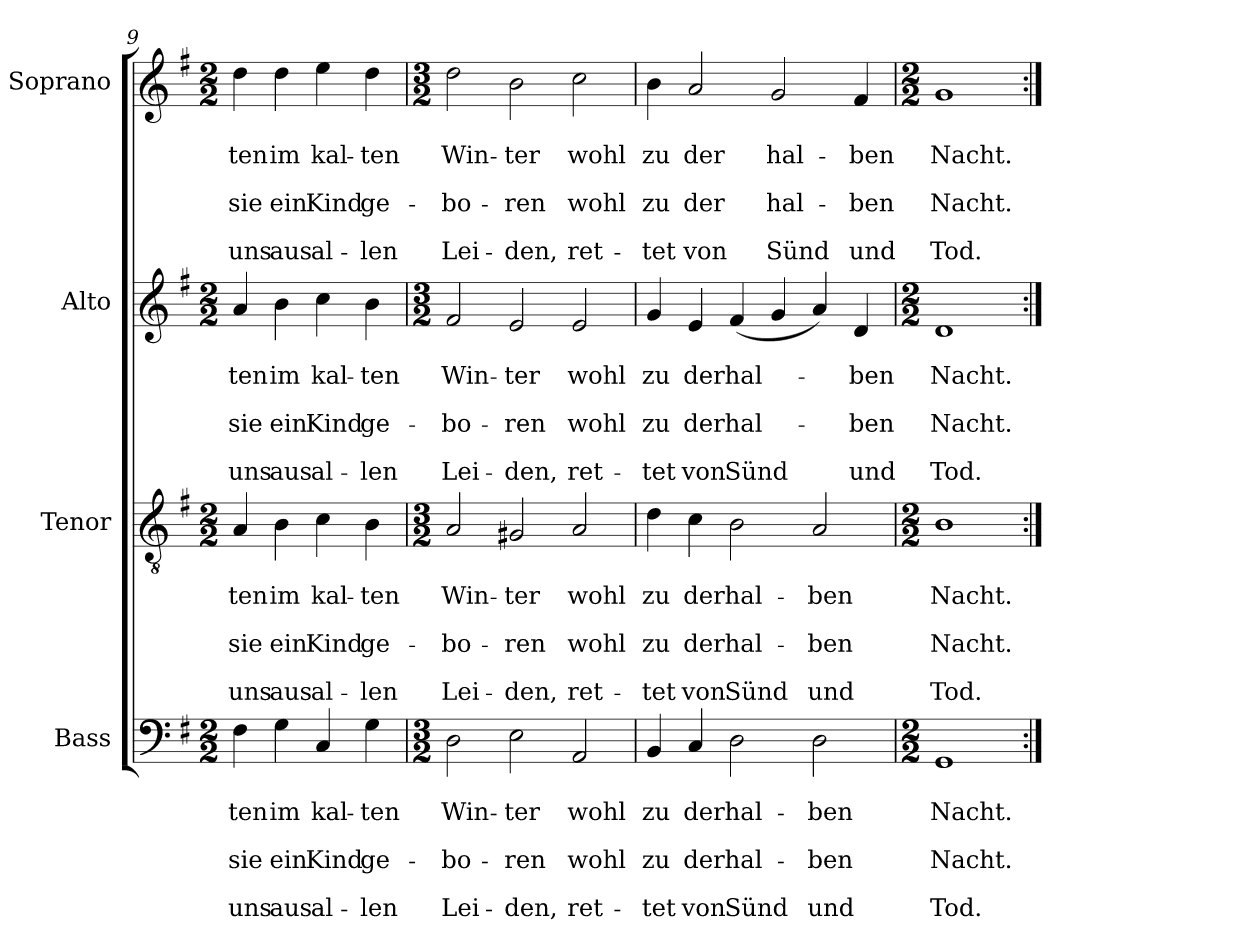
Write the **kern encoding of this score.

**kern	**text	**text	**text	**text	**text	**text	**kern	**text	**text	**text	**text	**text	**text	**kern	**text	**text	**text	**text	**text	**text	**kern	**text	**text	**text	**text	**text	**text
*part4	*part4	*part4	*part4	*part4	*part4	*part4	*part3	*part3	*part3	*part3	*part3	*part3	*part3	*part2	*part2	*part2	*part2	*part2	*part2	*part2	*part1	*part1	*part1	*part1	*part1	*part1	*part1
*staff4	*staff4	*staff4	*staff4	*staff4	*staff4	*staff4	*staff3	*staff3	*staff3	*staff3	*staff3	*staff3	*staff3	*staff2	*staff2	*staff2	*staff2	*staff2	*staff2	*staff2	*staff1	*staff1	*staff1	*staff1	*staff1	*staff1	*staff1
*I"Bass	*	*	*	*	*	*	*I"Tenor	*	*	*	*	*	*	*I"Alto	*	*	*	*	*	*	*I"Soprano	*	*	*	*	*	*
*I'B	*	*	*	*	*	*	*I'T	*	*	*	*	*	*	*I'A	*	*	*	*	*	*	*I'S	*	*	*	*	*	*
*clefF4	*	*	*	*	*	*	*clefGv2	*	*	*	*	*	*	*clefG2	*	*	*	*	*	*	*clefG2	*	*	*	*	*	*
*k[f#]	*	*	*	*	*	*	*k[f#]	*	*	*	*	*	*	*k[f#]	*	*	*	*	*	*	*k[f#]	*	*	*	*	*	*
*M2/2	*	*	*	*	*	*	*M2/2	*	*	*	*	*	*	*M2/2	*	*	*	*	*	*	*M2/2	*	*	*	*	*	*
=9	=9	=9	=9	=9	=9	=9	=9	=9	=9	=9	=9	=9	=9	=9	=9	=9	=9	=9	=9	=9	=9	=9	=9	=9	=9	=9	=9
!	!	!LO:LY:b	!	!LO:LY:b	!	!LO:LY:b	!	!	!LO:LY:b	!	!LO:LY:b	!	!LO:LY:b	!	!	!LO:LY:b	!	!LO:LY:b	!	!LO:LY:b	!	!	!LO:LY:b	!	!LO:LY:b	!	!LO:LY:b
4F#\	.	-ten	.	sie	.	uns	4A/	.	-ten	.	sie	.	uns	4a/	.	-ten	.	sie	.	uns	4dd\	.	-ten	.	sie	.	uns
!	!	!LO:LY:b	!	!LO:LY:b	!	!LO:LY:b	!	!	!LO:LY:b	!	!LO:LY:b	!	!LO:LY:b	!	!	!LO:LY:b	!	!LO:LY:b	!	!LO:LY:b	!	!	!LO:LY:b	!	!LO:LY:b	!	!LO:LY:b
4G\	.	im	.	ein	.	aus	4B\	.	im	.	ein	.	aus	4b\	.	im	.	ein	.	aus	4dd\	.	im	.	ein	.	aus
!	!	!LO:LY:b	!	!LO:LY:b	!	!LO:LY:b	!	!	!LO:LY:b	!	!LO:LY:b	!	!LO:LY:b	!	!	!LO:LY:b	!	!LO:LY:b	!	!LO:LY:b	!	!	!LO:LY:b	!	!LO:LY:b	!	!LO:LY:b
4C/	.	kal-	.	Kind	.	al-	4c\	.	kal-	.	Kind	.	al-	4cc\	.	kal-	.	Kind	.	al-	4ee\	.	kal-	.	Kind	.	al-
!	!	!LO:LY:b	!	!LO:LY:b	!	!LO:LY:b	!	!	!LO:LY:b	!	!LO:LY:b	!	!LO:LY:b	!	!	!LO:LY:b	!	!LO:LY:b	!	!LO:LY:b	!	!	!LO:LY:b	!	!LO:LY:b	!	!LO:LY:b
4G\	.	-ten	.	ge-	.	-len	4B\	.	-ten	.	ge-	.	-len	4b\	.	-ten	.	ge-	.	-len	4dd\	.	-ten	.	ge-	.	-len
!!LO:PB:g=z
=10	=10	=10	=10	=10	=10	=10	=10	=10	=10	=10	=10	=10	=10	=10	=10	=10	=10	=10	=10	=10	=10	=10	=10	=10	=10	=10	=10
*M3/2	*	*	*	*	*	*	*M3/2	*	*	*	*	*	*	*M3/2	*	*	*	*	*	*	*M3/2	*	*	*	*	*	*
!	!	!LO:LY:b	!	!LO:LY:b	!	!LO:LY:b	!	!	!LO:LY:b	!	!LO:LY:b	!	!LO:LY:b	!	!	!LO:LY:b	!	!LO:LY:b	!	!LO:LY:b	!	!	!LO:LY:b	!	!LO:LY:b	!	!LO:LY:b
2D\	.	Win-	.	-bo-	.	Lei-	2A/	.	Win-	.	-bo-	.	Lei-	2f#/	.	Win-	.	-bo-	.	Lei-	2dd\	.	Win-	.	-bo-	.	Lei-
!	!	!LO:LY:b	!	!LO:LY:b	!	!LO:LY:b	!	!	!LO:LY:b	!	!LO:LY:b	!	!LO:LY:b	!	!	!LO:LY:b	!	!LO:LY:b	!	!LO:LY:b	!	!	!LO:LY:b	!	!LO:LY:b	!	!LO:LY:b
2E\	.	-ter	.	-ren	.	-den,	2G#X/	.	-ter	.	-ren	.	-den,	2e/	.	-ter	.	-ren	.	-den,	2b\	.	-ter	.	-ren	.	-den,
!	!	!LO:LY:b	!	!LO:LY:b	!	!LO:LY:b	!	!	!LO:LY:b	!	!LO:LY:b	!	!LO:LY:b	!	!	!LO:LY:b	!	!LO:LY:b	!	!LO:LY:b	!	!	!LO:LY:b	!	!LO:LY:b	!	!LO:LY:b
2AA/	.	wohl	.	wohl	.	ret-	2A/	.	wohl	.	wohl	.	ret-	2e/	.	wohl	.	wohl	.	ret-	2cc\	.	wohl	.	wohl	.	ret-
=11	=11	=11	=11	=11	=11	=11	=11	=11	=11	=11	=11	=11	=11	=11	=11	=11	=11	=11	=11	=11	=11	=11	=11	=11	=11	=11	=11
!	!	!LO:LY:b	!	!LO:LY:b	!	!LO:LY:b	!	!	!LO:LY:b	!	!LO:LY:b	!	!LO:LY:b	!	!	!LO:LY:b	!	!LO:LY:b	!	!LO:LY:b	!	!	!LO:LY:b	!	!LO:LY:b	!	!LO:LY:b
4BB/	.	zu	.	zu	.	-tet	4d\	.	zu	.	zu	.	-tet	4g/	.	zu	.	zu	.	-tet	4b\	.	zu	.	zu	.	-tet
!	!	!LO:LY:b	!	!LO:LY:b	!	!LO:LY:b	!	!	!LO:LY:b	!	!LO:LY:b	!	!LO:LY:b	!	!	!LO:LY:b	!	!LO:LY:b	!	!LO:LY:b	!	!	!LO:LY:b	!	!LO:LY:b	!	!LO:LY:b
4C/	.	der	.	der	.	von	4c\	.	der	.	der	.	von	4e/	.	der	.	der	.	von	2a/	.	der	.	der	.	von
!	!	!LO:LY:b	!	!LO:LY:b	!	!LO:LY:b	!	!	!LO:LY:b	!	!LO:LY:b	!	!LO:LY:b	!	!	!LO:LY:b	!	!LO:LY:b	!	!LO:LY:b	!	!	!	!	!	!	!
2D\	.	hal-	.	hal-	.	Sünd	2B\	.	hal-	.	hal-	.	Sünd	(<4f#/	.	hal-	.	hal-	.	Sünd	.	.	.	.	.	.	.
!	!	!	!	!	!	!	!	!	!	!	!	!	!	!	!	!	!	!	!	!	!	!	!LO:LY:b	!	!LO:LY:b	!	!LO:LY:b
.	.	.	.	.	.	.	.	.	.	.	.	.	.	4g/	.	.	.	.	.	.	2g/	.	hal-	.	hal-	.	Sünd
!	!	!LO:LY:b	!	!LO:LY:b	!	!LO:LY:b	!	!	!LO:LY:b	!	!LO:LY:b	!	!LO:LY:b	!	!	!	!	!	!	!	!	!	!	!	!	!	!
2D\	.	-ben	.	-ben	.	und	2A/	.	-ben	.	-ben	.	und	4a/)	.	.	.	.	.	.	.	.	.	.	.	.	.
!	!	!	!	!	!	!	!	!	!	!	!	!	!	!	!	!LO:LY:b	!	!LO:LY:b	!	!LO:LY:b	!	!	!LO:LY:b	!	!LO:LY:b	!	!LO:LY:b
.	.	.	.	.	.	.	.	.	.	.	.	.	.	4d/	.	-ben	.	-ben	.	und	4f#/	.	-ben	.	-ben	.	und
=12	=12	=12	=12	=12	=12	=12	=12	=12	=12	=12	=12	=12	=12	=12	=12	=12	=12	=12	=12	=12	=12	=12	=12	=12	=12	=12	=12
*M2/2	*	*	*	*	*	*	*M2/2	*	*	*	*	*	*	*M2/2	*	*	*	*	*	*	*M2/2	*	*	*	*	*	*
!	!	!LO:LY:b	!	!LO:LY:b	!	!LO:LY:b	!	!	!LO:LY:b	!	!LO:LY:b	!	!LO:LY:b	!	!	!LO:LY:b	!	!LO:LY:b	!	!LO:LY:b	!	!	!LO:LY:b	!	!LO:LY:b	!	!LO:LY:b
1GG	.	Nacht.	.	Nacht.	.	Tod.	1B	.	Nacht.	.	Nacht.	.	Tod.	1d	.	Nacht.	.	Nacht.	.	Tod.	1g	.	Nacht.	.	Nacht.	.	Tod.
=:|!	=:|!	=:|!	=:|!	=:|!	=:|!	=:|!	=:|!	=:|!	=:|!	=:|!	=:|!	=:|!	=:|!	=:|!	=:|!	=:|!	=:|!	=:|!	=:|!	=:|!	=:|!	=:|!	=:|!	=:|!	=:|!	=:|!	=:|!
*-	*-	*-	*-	*-	*-	*-	*-	*-	*-	*-	*-	*-	*-	*-	*-	*-	*-	*-	*-	*-	*-	*-	*-	*-	*-	*-	*-
